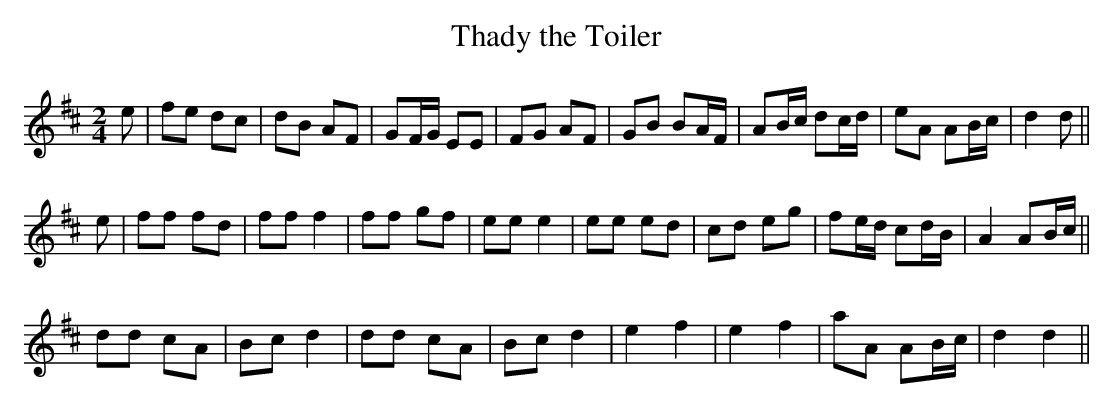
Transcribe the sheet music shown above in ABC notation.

X:1
T:Thady the Toiler
M:2/4
L:1/8
K:D
e|fe dc|dB AF|GF/G/ EE|FG AF|GB BA/F/|AB/c/ dc/d/|eA AB/c/|d2d||
e|ff fd|ff f2|ff gf|ee e2|ee ed|cd eg|fe/d/ cd/B/|A2 AB/c/||
dd cA|Bc d2|dd cA|Bc d2|e2f2|e2f2|aA AB/c/|d2d2||
